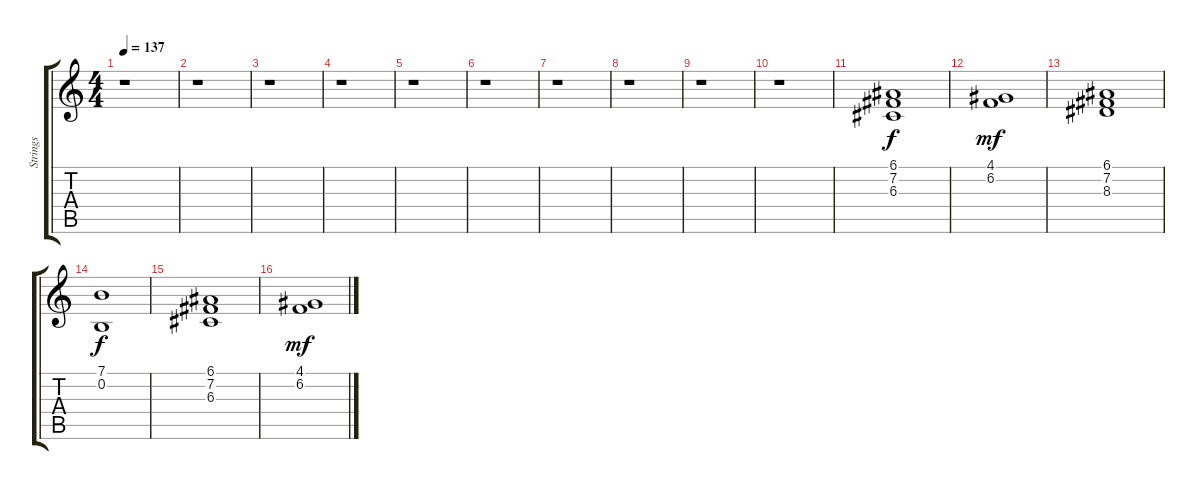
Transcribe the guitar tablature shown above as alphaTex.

\track ("Strings" "Strings") {instrument synthstrings1}
\staff {score tabs}
\tuning (E4 B3 G3 D3 A2 E2) {hide}
\ts (4 4)
\tempo 137
\clef g2
\ks c
r.1{dy f} |
r.1 |
r.1 |
r.1 |
r.1 |
r.1 |
r.1 |
r.1 |
r.1 |
r.1 |
(6.1 7.2 6.3).1 |
(4.1 6.2).1{dy mf} |
(6.1 7.2 8.3).1 |
(7.1 0.2).1{dy f} |
(6.1 7.2 6.3).1 |
(4.1 6.2).1{dy mf}
